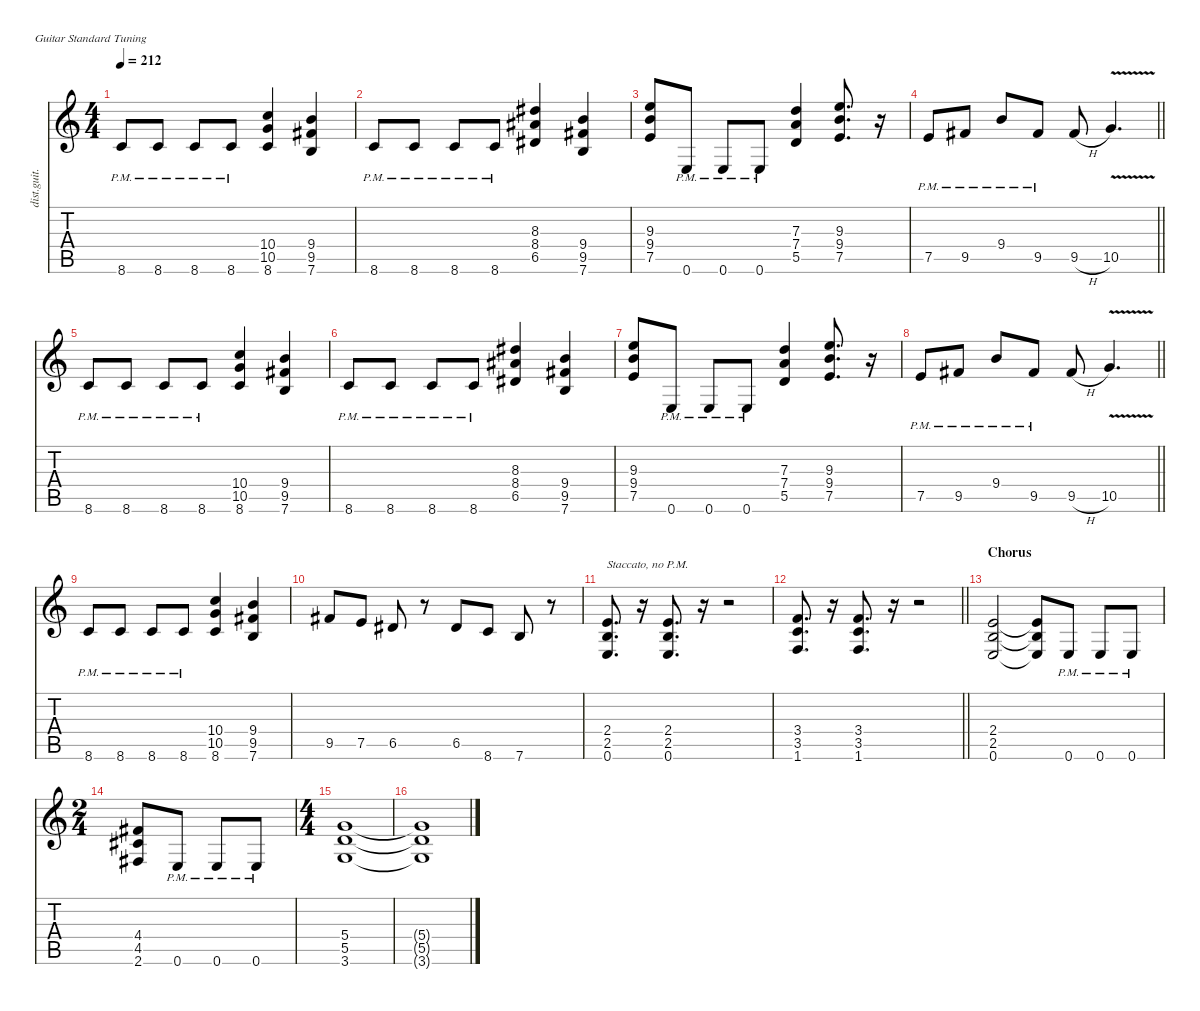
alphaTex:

\defaultSystemsLayout 4
\hideDynamics
\bracketExtendMode nobrackets
\track ("James Hetfield" "dist.guit.") {instrument distortionguitar}
\staff {score tabs}
\tuning (E4 B3 G3 D3 A2 E2)
\ts (4 4)
\tempo 212
\clef g2
\ks c
8.6{pm}.8{dy fff beam Up} 8.6{pm}.8{beam Up} 8.6{pm}.8{beam Up} 8.6{pm}.8{beam Up} (10.4 10.5 8.6).4{beam Up} (9.4 9.5{acc #} 7.6).4{beam Up} |
8.6{pm}.8{beam Up} 8.6{pm}.8{beam Up} 8.6{pm}.8{beam Up} 8.6{pm}.8{beam Up} (8.3{acc #} 8.4{acc #} 6.5{acc #}).4{beam Up} (9.4 9.5{acc #} 7.6).4{beam Up} |
(9.3 9.4 7.5).8{beam Up} 0.6{pm}.8{beam Up} 0.6{pm}.8{beam Up} 0.6{pm}.8{beam Up} (7.3 7.4 5.5).4{beam Up} (9.3 9.4 7.5).8{d beam Up} r.16{beam Down} |
\barLineRight lightlight
7.5{pm}.8{beam Up} 9.5{pm acc #}.8{beam Up} 9.4{pm}.8{beam Up} 9.5{pm acc #}.8{beam Up} 9.5{h acc #}.8{beam Up} 10.5{v}.4{d beam Up} |
8.6{pm}.8{beam Up} 8.6{pm}.8{beam Up} 8.6{pm}.8{beam Up} 8.6{pm}.8{beam Up} (10.4 10.5 8.6).4{beam Up} (9.4 9.5{acc #} 7.6).4{beam Up} |
8.6{pm}.8{beam Up} 8.6{pm}.8{beam Up} 8.6{pm}.8{beam Up} 8.6{pm}.8{beam Up} (8.3{acc #} 8.4{acc #} 6.5{acc #}).4{beam Up} (9.4 9.5{acc #} 7.6).4{beam Up} |
(9.3 9.4 7.5).8{beam Up} 0.6{pm}.8{beam Up} 0.6{pm}.8{beam Up} 0.6{pm}.8{beam Up} (7.3 7.4 5.5).4{beam Up} (9.3 9.4 7.5).8{d beam Up} r.16{beam Down} |
\barLineRight lightlight
7.5{pm}.8{beam Up} 9.5{pm acc #}.8{beam Up} 9.4{pm}.8{beam Up} 9.5{pm acc #}.8{beam Up} 9.5{h acc #}.8{beam Up} 10.5{v}.4{d beam Up} |
8.6{pm}.8{beam Up} 8.6{pm}.8{beam Up} 8.6{pm}.8{beam Up} 8.6{pm}.8{beam Up} (10.4 10.5 8.6).4{beam Up} (9.4 9.5{acc #} 7.6).4{beam Up} |
9.5{acc #}.8{beam Up} 7.5.8{beam Up} 6.5{acc #}.8{beam Up} r.8{beam Down} 6.5{acc #}.8{beam Up} 8.6.8{beam Up} 7.6.8{beam Up} r.8{beam Down} |
(2.4 2.5 0.6).8{d txt "Staccato, no P.M." beam Up} r.16{beam Down} (2.4 2.5 0.6).8{d beam Up} r.16{beam Down} r.2{beam Down} |
\barLineRight lightlight
(3.4 3.5 1.6).8{d beam Up} r.16{beam Down} (3.4 3.5 1.6).8{d beam Up} r.16{beam Down} r.2{beam Down} |
\section ("" "Chorus")
(2.4 2.5 0.6).2{beam Up} (2.4{t} 2.5{t} 0.6{t}).8{dy f beam Up} 0.6{pm}.8{dy fff beam Up} 0.6{pm}.8{beam Up} 0.6{pm}.8{beam Up} |
\ts (2 4)
\beaming (8 2 2)
(4.4{acc #} 4.5{acc #} 2.6{acc #}).8{dy f beam Up} 0.6{pm}.8{dy fff beam Up} 0.6{pm}.8{beam Up} 0.6{pm}.8{beam Up} |
\ts (4 4)
\beaming (8 2 2 2 2)
(5.4 5.5 3.6).1{dy f beam Up} |
(5.4{t} 5.5{t} 3.6{t}).1{beam Up}
